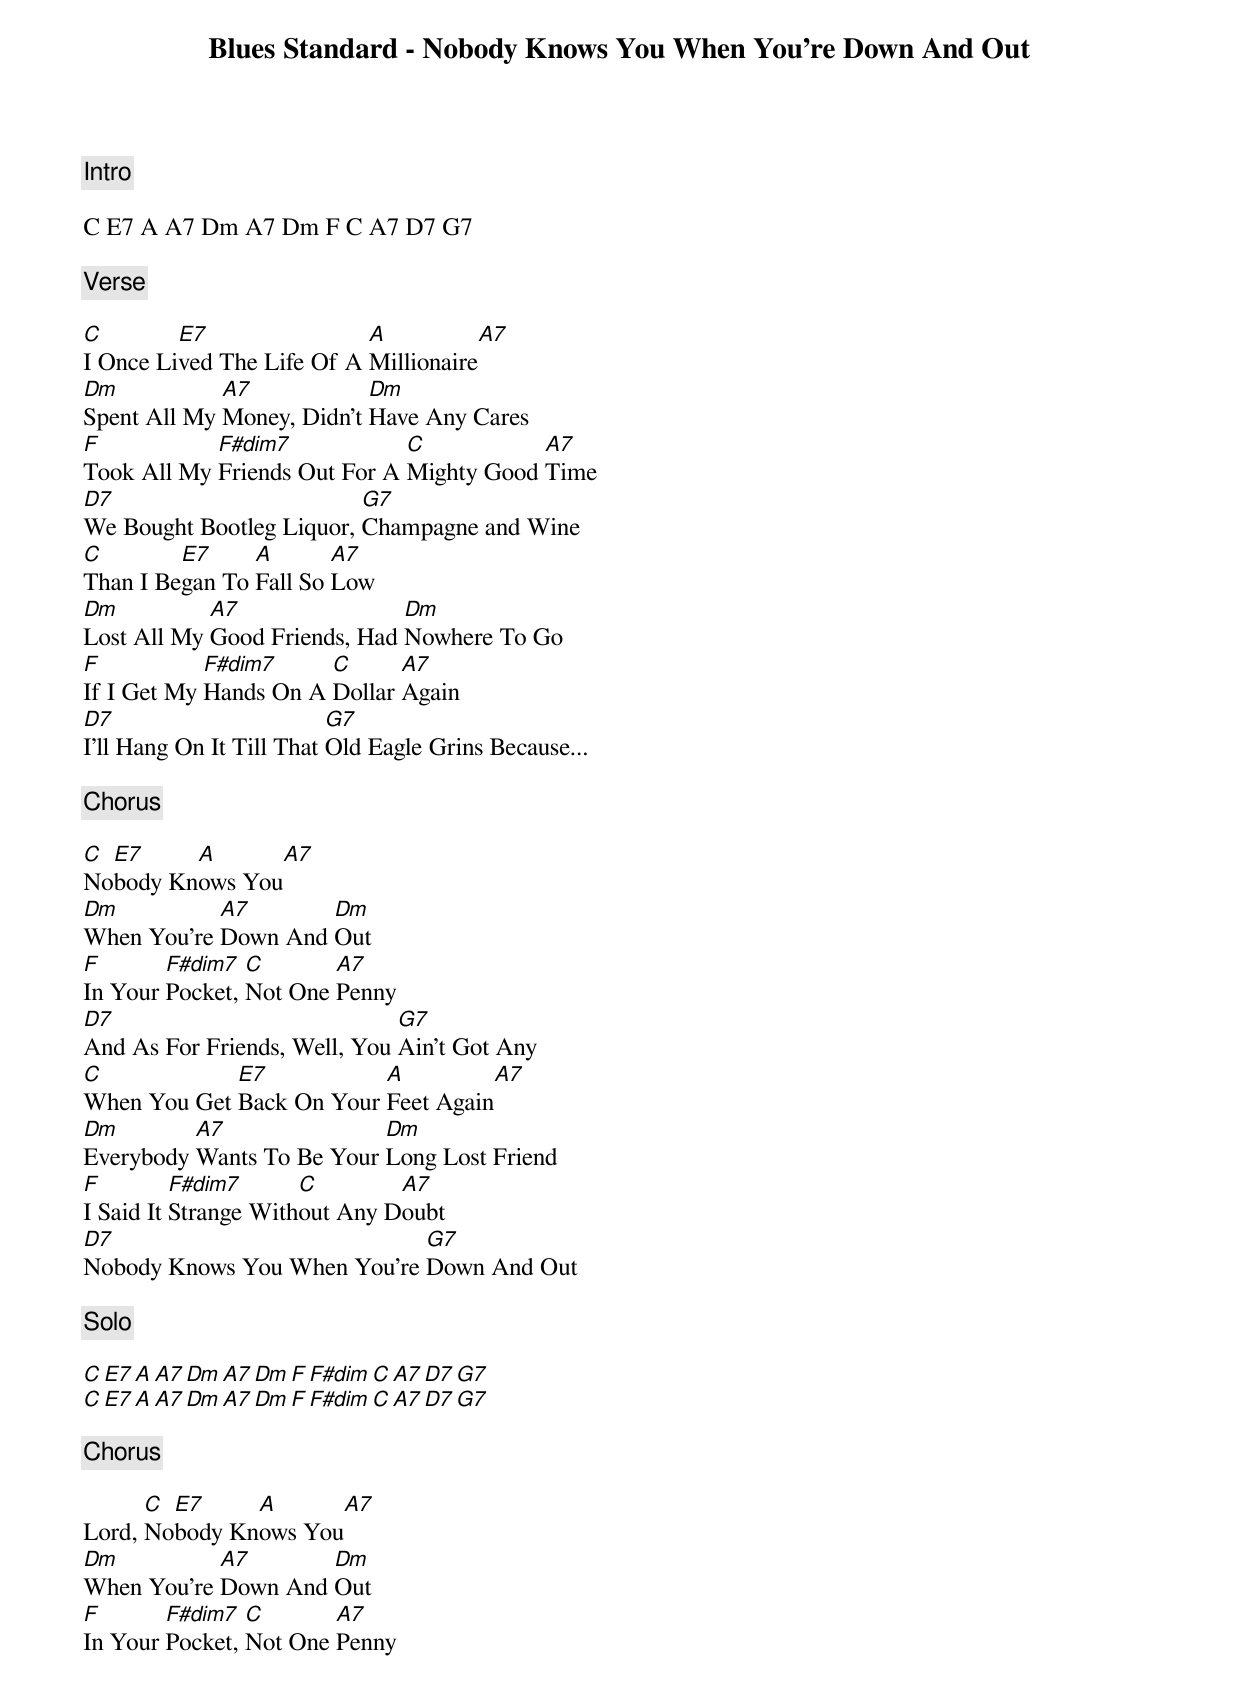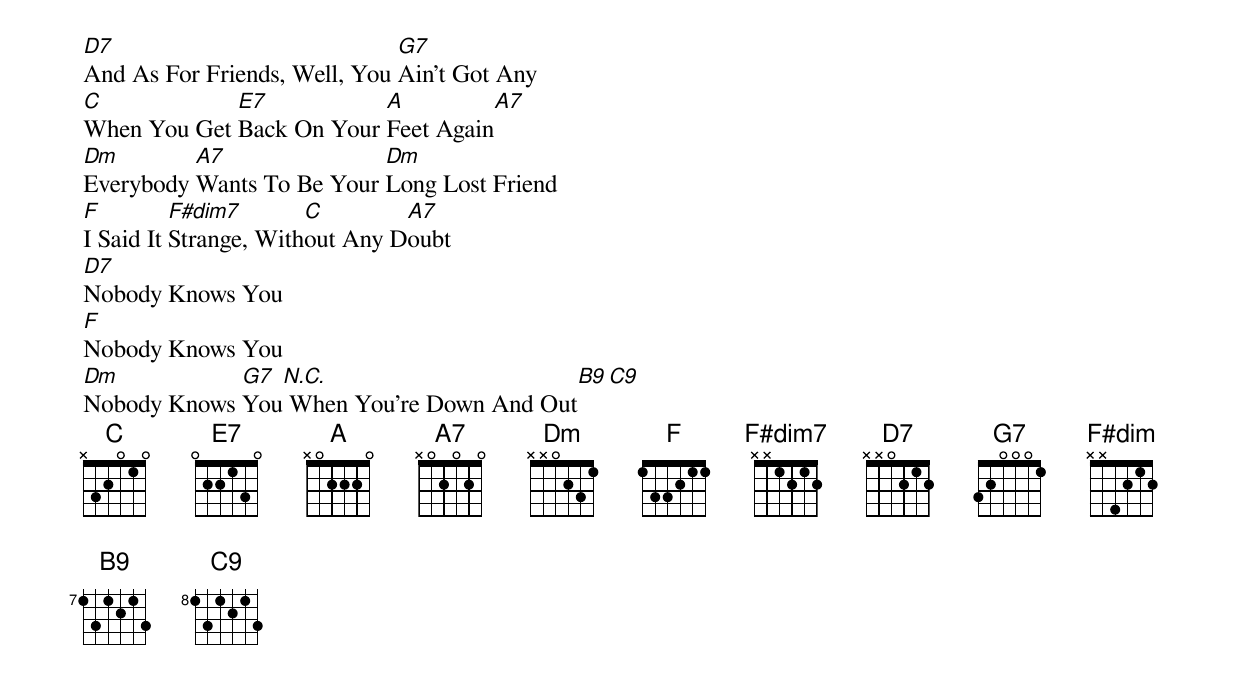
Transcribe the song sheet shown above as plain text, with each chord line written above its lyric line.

Blues Standard - Nobody Knows You When You're Down And Out

[Intro]

C E7 A A7 Dm A7 Dm F C A7 D7 G7

[Verse]

C        E7                A           A7
I Once Lived The Life Of A Millionaire
Dm           A7            Dm
Spent All My Money, Didn't Have Any Cares
F           F#dim7            C           A7
Took All My Friends Out For A Mighty Good Time
D7                        G7
We Bought Bootleg Liquor, Champagne and Wine
C        E7     A       A7
Than I Began To Fall So Low
Dm          A7                Dm
Lost All My Good Friends, Had Nowhere To Go
F           F#dim7     C      A7
If I Get My Hands On A Dollar Again
D7                        G7
I'll Hang On It Till That Old Eagle Grins Because...

[Chorus]

C E7     A       A7
Nobody Knows You
Dm          A7       Dm
When You're Down And Out
F       F#dim7  C       A7
In Your Pocket, Not One Penny
D7                            G7
And As For Friends, Well, You Ain't Got Any
C            E7           A          A7
When You Get Back On Your Feet Again
Dm        A7               Dm
Everybody Wants To Be Your Long Lost Friend
F         F#dim7      C        A7
I Said It Strange Without Any Doubt
D7                           G7
Nobody Knows You When You're Down And Out

[Solo]

C E7 A A7 Dm A7 Dm F F#dim C A7 D7 G7
C E7 A A7 Dm A7 Dm F F#dim C A7 D7 G7

[Chorus]

      C E7     A       A7
Lord, Nobody Knows You
Dm          A7       Dm
When You're Down And Out
F       F#dim7  C       A7
In Your Pocket, Not One Penny
D7                            G7
And As For Friends, Well, You Ain't Got Any
C            E7           A          A7
When You Get Back On Your Feet Again
Dm        A7               Dm
Everybody Wants To Be Your Long Lost Friend
F         F#dim7       C        A7
I Said It Strange, Without Any Doubt
D7
Nobody Knows You
F
Nobody Knows You
Dm           G7 (N.C.)                     B9 C9
Nobody Knows You When You're Down And Out
